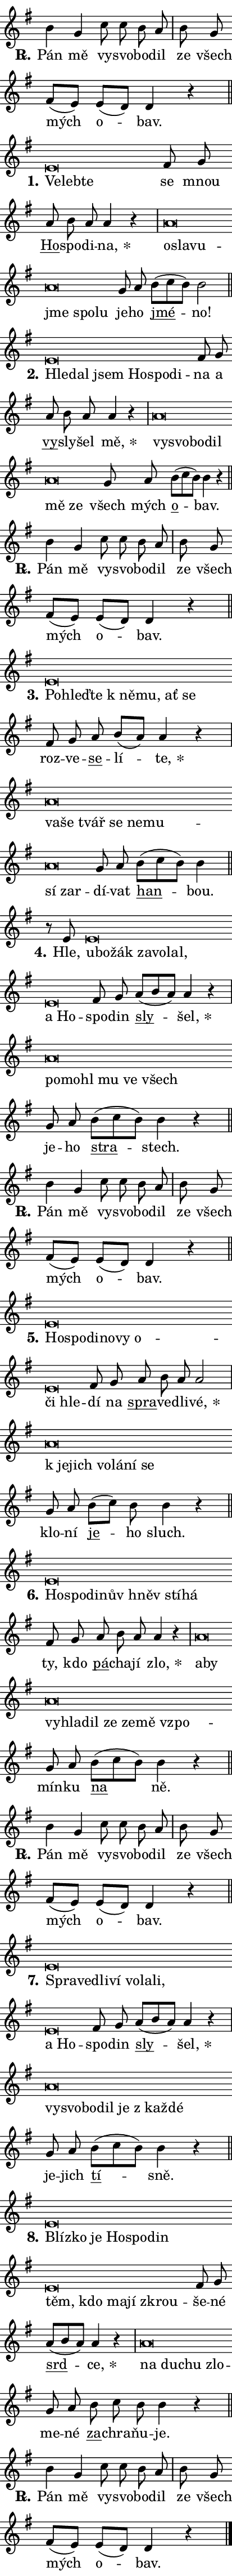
\version "2.22.1"
\header { tagline = "" }
\paper {
  indent = 0\cm
  top-margin = 0\cm
  right-margin = 0\cm
  bottom-margin = 0\cm
  left-margin = 0\cm
  paper-width = 7\cm
  page-breaking = #ly:one-page-breaking
  system-system-spacing.basic-distance = #11
  score-system-spacing.basic-distance = #11
  ragged-last = ##f
}


%% Author: Thomas Morley
%% https://lists.gnu.org/archive/html/lilypond-user/2020-05/msg00002.html
#(define (line-position grob)
"Returns position of @var[grob} in current system:
   @code{'start}, if at first time-step
   @code{'end}, if at last time-step
   @code{'middle} otherwise
"
  (let* ((col (ly:item-get-column grob))
         (ln (ly:grob-object col 'left-neighbor))
         (rn (ly:grob-object col 'right-neighbor))
         (col-to-check-left (if (ly:grob? ln) ln col))
         (col-to-check-right (if (ly:grob? rn) rn col))
         (break-dir-left
           (and
             (ly:grob-property col-to-check-left 'non-musical #f)
             (ly:item-break-dir col-to-check-left)))
         (break-dir-right
           (and
             (ly:grob-property col-to-check-right 'non-musical #f)
             (ly:item-break-dir col-to-check-right))))
        (cond ((eqv? 1 break-dir-left) 'start)
              ((eqv? -1 break-dir-right) 'end)
              (else 'middle))))

#(define (tranparent-at-line-position vctor)
  (lambda (grob)
  "Relying on @code{line-position} select the relevant enry from @var{vctor}.
Used to determine transparency,"
    (case (line-position grob)
      ((end) (not (vector-ref vctor 0)))
      ((middle) (not (vector-ref vctor 1)))
      ((start) (not (vector-ref vctor 2))))))

noteHeadBreakVisibility =
#(define-music-function (break-visibility)(vector?)
"Makes @code{NoteHead}s transparent relying on @var{break-visibility}"
#{
  \override NoteHead.transparent =
    #(tranparent-at-line-position break-visibility)
#})

#(define delete-ledgers-for-transparent-note-heads
  (lambda (grob)
    "Reads whether a @code{NoteHead} is transparent.
If so this @code{NoteHead} is removed from @code{'note-heads} from
@var{grob}, which is supposed to be @code{LedgerLineSpanner}.
As a result ledgers are not printed for this @code{NoteHead}"
    (let* ((nhds-array (ly:grob-object grob 'note-heads))
           (nhds-list
             (if (ly:grob-array? nhds-array)
                 (ly:grob-array->list nhds-array)
                 '()))
           ;; Relies on the transparent-property being done before
           ;; Staff.LedgerLineSpanner.after-line-breaking is executed.
           ;; This is fragile ...
           (to-keep
             (remove
               (lambda (nhd)
                 (ly:grob-property nhd 'transparent #f))
               nhds-list)))
      ;; TODO find a better method to iterate over grob-arrays, similiar
      ;; to filter/remove etc for lists
      ;; For now rebuilt from scratch
      (set! (ly:grob-object grob 'note-heads)  '())
      (for-each
        (lambda (nhd)
          (ly:pointer-group-interface::add-grob grob 'note-heads nhd))
        to-keep))))

hideNotes = {
  \noteHeadBreakVisibility #begin-of-line-visible
}
unHideNotes = {
  \noteHeadBreakVisibility #all-visible
}

% work-around for resetting accidentals
% https://lilypond.org/doc/v2.23/Documentation/notation/displaying-rhythms#unmetered-music
cadenzaMeasure = {
  \cadenzaOff
  \partial 1024 s1024
  \cadenzaOn
}

#(define-markup-command (accent layout props text) (markup?)
  "Underline accented syllable"
  (interpret-markup layout props
    #{\markup \override #'(offset . 4.3) \underline { #text }#}))

responsum = \markup \concat {
  "R" \hspace #-1.05 \path #0.1 #'((moveto 0 0.07) (lineto 0.9 0.8)) \hspace #0.05 "."
}

\layout {
    \context {
        \Staff
        \remove "Time_signature_engraver"
        \override LedgerLineSpanner.after-line-breaking = #delete-ledgers-for-transparent-note-heads
    }
    \context {
        \Voice {
            \override NoteHead.output-attributes = #'((class . "notehead"))
            \override Hairpin.height = #0.55
        }
    }
    \context {
        \Lyrics {
            \override StanzaNumber.output-attributes = #'((class . "stanzanumber"))
            \override LyricSpace.minimum-distance = #0.9
            \override LyricText.font-name = #"TeX Gyre Schola"
            \override LyricText.font-size = 1
            \override StanzaNumber.font-name = #"TeX Gyre Schola Bold"
            \override StanzaNumber.font-size = 1
        }
    }
}

% magnetic-lyrics.ily
%
%   written by
%     Jean Abou Samra <jean@abou-samra.fr>
%     Werner Lemberg <wl@gnu.org>
%
%   adapted by
%     Jiri Hon <jiri.hon@gmail.com>
%
% Version 2022-Apr-15

% https://www.mail-archive.com/lilypond-user@gnu.org/msg149350.html

#(define (Left_hyphen_pointer_engraver context)
   "Collect syllable-hyphen-syllable occurrences in lyrics and store
them in properties.  This engraver only looks to the left.  For
example, if the lyrics input is @code{foo -- bar}, it does the
following.

@itemize @bullet
@item
Set the @code{text} property of the @code{LyricHyphen} grob between
@q{foo} and @q{bar} to @code{foo}.

@item
Set the @code{left-hyphen} property of the @code{LyricText} grob with
text @q{foo} to the @code{LyricHyphen} grob between @q{foo} and
@q{bar}.
@end itemize

Use this auxiliary engraver in combination with the
@code{lyric-@/text::@/apply-@/magnetic-@/offset!} hook."
   (let ((hyphen #f)
         (text #f))
     (make-engraver
      (acknowledgers
       ((lyric-syllable-interface engraver grob source-engraver)
        (set! text grob)))
      (end-acknowledgers
       ((lyric-hyphen-interface engraver grob source-engraver)
        ;(when (not (grob::has-interface grob 'lyric-space-interface))
          (set! hyphen grob)));)
      ((stop-translation-timestep engraver)
       (when (and text hyphen)
         (ly:grob-set-object! text 'left-hyphen hyphen))
       (set! text #f)
       (set! hyphen #f)))))

#(define (lyric-text::apply-magnetic-offset! grob)
   "If the space between two syllables is less than the value in
property @code{LyricText@/.details@/.squash-threshold}, move the right
syllable to the left so that it gets concatenated with the left
syllable.

Use this function as a hook for
@code{LyricText@/.after-@/line-@/breaking} if the
@code{Left_@/hyphen_@/pointer_@/engraver} is active."
   (let ((hyphen (ly:grob-object grob 'left-hyphen #f)))
     (when hyphen
       (let ((left-text (ly:spanner-bound hyphen LEFT)))
         (when (grob::has-interface left-text 'lyric-syllable-interface)
           (let* ((common (ly:grob-common-refpoint grob left-text X))
                  (this-x-ext (ly:grob-extent grob common X))
                  (left-x-ext
                   (begin
                     ;; Trigger magnetism for left-text.
                     (ly:grob-property left-text 'after-line-breaking)
                     (ly:grob-extent left-text common X)))
                  ;; `delta` is the gap width between two syllables.
                  (delta (- (interval-start this-x-ext)
                            (interval-end left-x-ext)))
                  (details (ly:grob-property grob 'details))
                  (threshold (assoc-get 'squash-threshold details 0.2)))
             (when (< delta threshold)
               (let* (;; We have to manipulate the input text so that
                      ;; ligatures crossing syllable boundaries are not
                      ;; disabled.  For languages based on the Latin
                      ;; script this is essentially a beautification.
                      ;; However, for non-Western scripts it can be a
                      ;; necessity.
                      (lt (ly:grob-property left-text 'text))
                      (rt (ly:grob-property grob 'text))
                      (is-space (grob::has-interface hyphen 'lyric-space-interface))
                      (space (if is-space " " ""))
                      (space-markup (grob-interpret-markup grob " "))
                      (space-size (interval-length (ly:stencil-extent space-markup X)))
                      (extra-delta (if is-space space-size 0))
                      ;; Append new syllable.
                      (ltrt-space (if (and (string? lt) (string? rt))
                                (string-append lt space rt)
                                (make-concat-markup (list lt space rt))))
                      ;; Right-align `ltrt` to the right side.
                      (ltrt-space-markup (grob-interpret-markup
                               grob
                               (make-translate-markup
                                (cons (interval-length this-x-ext) 0)
                                (make-right-align-markup ltrt-space)))))
                 (begin
                   ;; Don't print `left-text`.
                   (ly:grob-set-property! left-text 'stencil #f)
                   ;; Set text and stencil (which holds all collected
                   ;; syllables so far) and shift it to the left.
                   (ly:grob-set-property! grob 'text ltrt-space)
                   (ly:grob-set-property! grob 'stencil ltrt-space-markup)
                   (ly:grob-translate-axis! grob (- (- delta extra-delta)) X))))))))))


#(define (lyric-hyphen::displace-bounds-first grob)
   ;; Make very sure this callback isn't triggered too early.
   (let ((left (ly:spanner-bound grob LEFT))
         (right (ly:spanner-bound grob RIGHT)))
     (ly:grob-property left 'after-line-breaking)
     (ly:grob-property right 'after-line-breaking)
     (ly:lyric-hyphen::print grob)))

squashThreshold = #0.4

\layout {
  \context {
    \Lyrics
    \consists #Left_hyphen_pointer_engraver
    \override LyricText.after-line-breaking =
      #lyric-text::apply-magnetic-offset!
    \override LyricHyphen.stencil = #lyric-hyphen::displace-bounds-first
    \override LyricText.details.squash-threshold = \squashThreshold
    \override LyricHyphen.minimum-distance = 0
    \override LyricHyphen.minimum-length = \squashThreshold
  }
}

squash = \override LyricText.details.squash-threshold = 9999
unSquash = \override LyricText.details.squash-threshold = \squashThreshold

left = \override LyricText.self-alignment-X = #LEFT
unLeft = \revert LyricText.self-alignment-X

starOffset = #(lambda (grob) 
                (let ((x_offset (ly:self-alignment-interface::aligned-on-x-parent grob)))
                  (if (= x_offset 0) 0 (+ x_offset 1.2))))

star = #(define-music-function (syllable)(string?)
"Append star separator at the end of a syllable"
#{
  \once \override LyricText.X-offset = #starOffset
  \lyricmode { \markup {
    #syllable
    \override #'((font-name . "TeX Gyre Schola Bold")) \hspace #0.2 \lower #0.65 \larger "*"
  } }
#})

starAccent = #(define-music-function (syllable)(string?)
"Append star separator at the end of a syllable and make accent"
#{
  \once \override LyricText.X-offset = #starOffset
  \lyricmode { \markup {
    \accent #syllable
    \override #'((font-name . "TeX Gyre Schola Bold")) \hspace #0.2 \lower #0.65 \larger "*"
  } }
#})

breath = #(define-music-function (syllable)(string?)
"Append breathing indicator at the end of a syllable"
#{
  \lyricmode { \markup { #syllable "+" } }
#})

optionalBreath = #(define-music-function (syllable)(string?)
"Append optional breathing indicator at the end of a syllable"
#{
  \lyricmode { \markup { #syllable "(+)" } }
#})


\score {
    <<
        \new Voice = "melody" { \cadenzaOn \key g \major \relative { b'4 g c8 c b a \cadenzaMeasure \bar "|" b g \bar "" fis[( e)] \bar "" e[( d)] d4 r \cadenzaMeasure \bar "||" \break }
\relative { e'\breve*1/16 \hideNotes \breve*1/16 \breve*1/16 \bar "" \unHideNotes fis8 g \bar "" a b a a4 r \cadenzaMeasure \bar "|" a\breve*1/16 \hideNotes \breve*1/16 \bar "" \breve*1/16 \bar "" \breve*1/16 \bar "" \breve*1/16 \breve*1/16 \bar "" \unHideNotes g8 a \bar "" b[( c b)] b2 \cadenzaMeasure \bar "||" \break }
\relative { e'\breve*1/16 \hideNotes \breve*1/16 \bar "" \breve*1/16 \bar "" \breve*1/16 \bar "" \breve*1/16 \breve*1/16 \bar "" \unHideNotes fis8 g \bar "" a b a a4 r \cadenzaMeasure \bar "|" a\breve*1/16 \hideNotes \breve*1/16 \bar "" \breve*1/16 \bar "" \breve*1/16 \bar "" \breve*1/16 \breve*1/16 \bar "" \unHideNotes g8 a \bar "" b[( c b)] b4 r \cadenzaMeasure \bar "||" \break }
\relative { b'4 g c8 c b a \cadenzaMeasure \bar "|" b g \bar "" fis[( e)] \bar "" e[( d)] d4 r \cadenzaMeasure \bar "||" \break }
\relative { e'\breve*1/16 \hideNotes \breve*1/16 \bar "" \breve*1/16 \bar "" \breve*1/16 \bar "" \breve*1/16 \bar "" \breve*1/16 \breve*1/16 \bar "" \unHideNotes fis8 g \bar "" a b[( a)] a4 r \cadenzaMeasure \bar "|" a\breve*1/16 \hideNotes \breve*1/16 \bar "" \breve*1/16 \bar "" \breve*1/16 \bar "" \breve*1/16 \bar "" \breve*1/16 \bar "" \breve*1/16 \breve*1/16 \bar "" \unHideNotes g8 a \bar "" b[( c b)] b4 \cadenzaMeasure \bar "||" \break }
\relative { r8 e' e\breve*1/16 \hideNotes \breve*1/16 \bar "" \breve*1/16 \bar "" \breve*1/16 \bar "" \breve*1/16 \bar "" \breve*1/16 \bar "" \breve*1/16 \breve*1/16 \bar "" \unHideNotes fis8 g \bar "" a[( b a)] a4 r \cadenzaMeasure \bar "|" a\breve*1/16 \hideNotes \breve*1/16 \bar "" \breve*1/16 \bar "" \breve*1/16 \bar "" \breve*1/16 \breve*1/16 \bar "" \unHideNotes g8 a \bar "" b[( c b)] b4 r \cadenzaMeasure \bar "||" \break }
\relative { b'4 g c8 c b a \cadenzaMeasure \bar "|" b g \bar "" fis[( e)] \bar "" e[( d)] d4 r \cadenzaMeasure \bar "||" \break }
\relative { e'\breve*1/16 \hideNotes \breve*1/16 \bar "" \breve*1/16 \bar "" \breve*1/16 \bar "" \breve*1/16 \bar "" \breve*1/16 \bar "" \breve*1/16 \breve*1/16 \bar "" \unHideNotes fis8 g \bar "" a b a a2 \cadenzaMeasure \bar "|" a\breve*1/16 \hideNotes \breve*1/16 \bar "" \breve*1/16 \bar "" \breve*1/16 \bar "" \breve*1/16 \breve*1/16 \bar "" \unHideNotes g8 a \bar "" b[( c)] b b4 r \cadenzaMeasure \bar "||" \break }
\relative { e'\breve*1/16 \hideNotes \breve*1/16 \bar "" \breve*1/16 \bar "" \breve*1/16 \bar "" \breve*1/16 \bar "" \breve*1/16 \breve*1/16 \bar "" \unHideNotes fis8 g \bar "" a b a a4 r \cadenzaMeasure \bar "|" a\breve*1/16 \hideNotes \breve*1/16 \bar "" \breve*1/16 \bar "" \breve*1/16 \bar "" \breve*1/16 \bar "" \breve*1/16 \bar "" \breve*1/16 \bar "" \breve*1/16 \breve*1/16 \bar "" \unHideNotes g8 a \bar "" b[( c b)] b4 r \cadenzaMeasure \bar "||" \break }
\relative { b'4 g c8 c b a \cadenzaMeasure \bar "|" b g \bar "" fis[( e)] \bar "" e[( d)] d4 r \cadenzaMeasure \bar "||" \break }
\relative { e'\breve*1/16 \hideNotes \breve*1/16 \bar "" \breve*1/16 \bar "" \breve*1/16 \bar "" \breve*1/16 \bar "" \breve*1/16 \bar "" \breve*1/16 \bar "" \breve*1/16 \breve*1/16 \bar "" \unHideNotes fis8 g \bar "" a[( b a)] a4 r \cadenzaMeasure \bar "|" a\breve*1/16 \hideNotes \breve*1/16 \bar "" \breve*1/16 \bar "" \breve*1/16 \bar "" \breve*1/16 \bar "" \breve*1/16 \breve*1/16 \bar "" \unHideNotes g8 a \bar "" b[( c b)] b4 r \cadenzaMeasure \bar "||" \break }
\relative { e'\breve*1/16 \hideNotes \breve*1/16 \bar "" \breve*1/16 \bar "" \breve*1/16 \bar "" \breve*1/16 \bar "" \breve*1/16 \bar "" \breve*1/16 \bar "" \breve*1/16 \bar "" \breve*1/16 \bar "" \breve*1/16 \breve*1/16 \bar "" \unHideNotes fis8 g \bar "" a[( b a)] a4 r \cadenzaMeasure \bar "|" a\breve*1/16 \hideNotes \breve*1/16 \bar "" \breve*1/16 \breve*1/16 \bar "" \unHideNotes g8 a \bar "" b c b b4 r \cadenzaMeasure \bar "||" \break }
\relative { b'4 g c8 c b a \cadenzaMeasure \bar "|" b g \bar "" fis[( e)] \bar "" e[( d)] d4 r \cadenzaMeasure \bar "||" \break } \bar "|." }
        \new Lyrics \lyricsto "melody" { \lyricmode { \set stanza = \responsum
Pán mě vy -- svo -- bo -- dil ze všech mých o -- bav.
\set stanza = "1."
\left Ve -- \squash leb -- te \unLeft \unSquash se mnou \markup \accent Ho -- spo -- di -- \star na, \left o -- \squash sla -- vu -- jme spo -- lu \unLeft \unSquash je -- ho \markup \accent jmé -- no!
\set stanza = "2."
\left Hle -- \squash dal jsem Ho -- spo -- di -- \unLeft \unSquash na a \markup \accent vy -- sly -- šel \star mě, \left vy -- \squash svo -- bo -- dil mě ze \unLeft \unSquash všech mých \markup \accent o -- bav.
\set stanza = \responsum
Pán mě vy -- svo -- bo -- dil ze všech mých o -- bav.
\set stanza = "3."
\left Po -- \squash hleď -- te "k ně" -- mu, ať se \unLeft \unSquash roz -- ve -- \markup \accent se -- lí -- \star te, \left va -- \squash še tvář se ne -- mu -- sí zar -- \unLeft \unSquash dí -- vat \markup \accent han -- bou.
\set stanza = "4."
Hle, \left u -- \squash bo -- žák za -- vo -- lal, a Ho -- \unLeft \unSquash spo -- din \markup \accent sly -- \star šel, \left po -- \squash mo -- hl mu ve všech \unLeft \unSquash je -- ho \markup \accent stra -- stech.
\set stanza = \responsum
Pán mě vy -- svo -- bo -- dil ze všech mých o -- bav.
\set stanza = "5."
\left Ho -- \squash spo -- di -- no -- vy o -- či hle -- \unLeft \unSquash dí na \markup \accent spra -- ve -- dli -- \star vé, \left "k je" -- \squash jich vo -- lá -- ní se \unLeft \unSquash klo -- ní \markup \accent je -- ho sluch.
\set stanza = "6."
\left Ho -- \squash spo -- di -- nův hněv stí -- há \unLeft \unSquash ty, kdo \markup \accent pá -- cha -- jí \star zlo, \left a -- \squash by vy -- hla -- dil ze ze -- mě vzpo -- \unLeft \unSquash mín -- ku \markup \accent na ně.
\set stanza = \responsum
Pán mě vy -- svo -- bo -- dil ze všech mých o -- bav.
\set stanza = "7."
\left Spra -- \squash ve -- dli -- ví vo -- la -- li, a Ho -- \unLeft \unSquash spo -- din \markup \accent sly -- \star šel, \left vy -- \squash svo -- bo -- dil je "z kaž" -- dé \unLeft \unSquash je -- jich \markup \accent tí -- sně.
\set stanza = "8."
\left Blíz -- \squash ko je Ho -- spo -- din těm, kdo ma -- jí zkrou -- \unLeft \unSquash še -- né \markup \accent srd -- \star ce, \left na \squash du -- chu zlo -- \unLeft \unSquash me -- né \markup \accent za -- chra -- ňu -- je.
\set stanza = \responsum
Pán mě vy -- svo -- bo -- dil ze všech mých o -- bav. } }
    >>
    \layout {}
}
